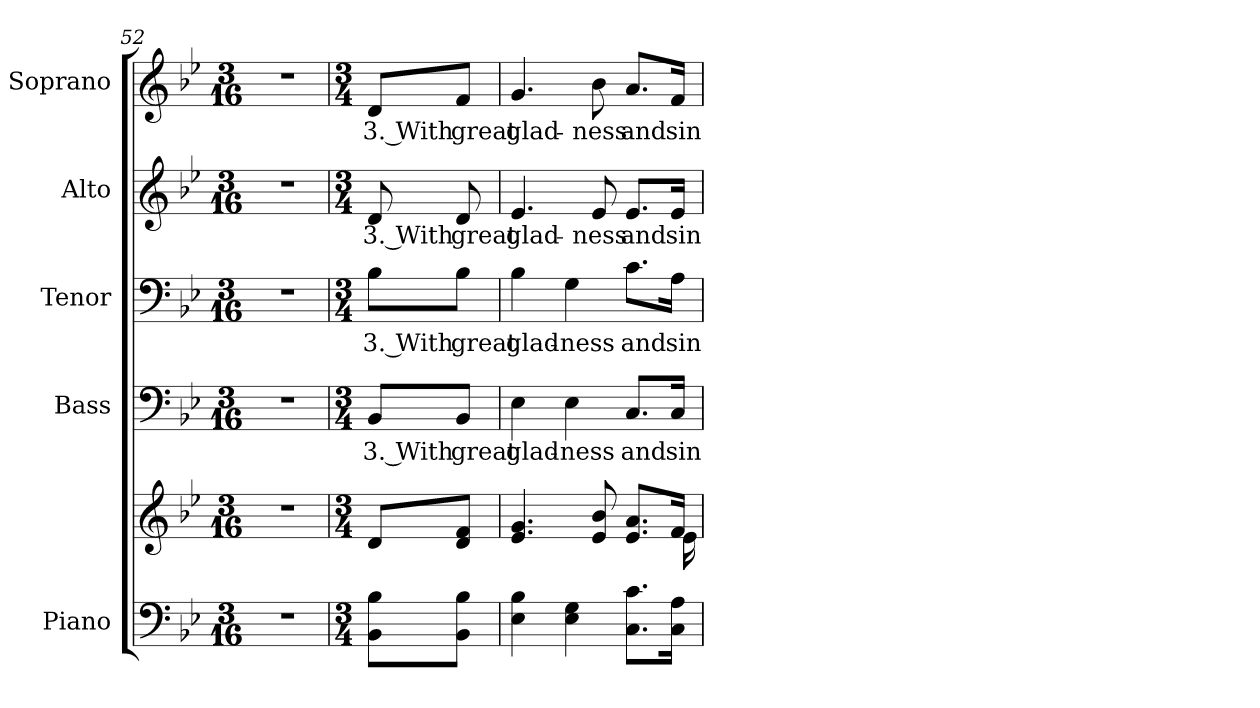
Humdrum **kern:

**kern	**kern	**kern	**text	**kern	**text	**kern	**text	**kern	**text
*part5	*part5	*part4	*part4	*part3	*part3	*part2	*part2	*part1	*part1
*staff6	*staff5	*staff4	*staff4	*staff3	*staff3	*staff2	*staff2	*staff1	*staff1
*I"Piano	*	*I"Bass	*	*I"Tenor	*	*I"Alto	*	*I"Soprano	*
*I'Pno.	*	*I'B.	*	*I'T.	*	*I'A.	*	*I'S.	*
*clefF4	*clefG2	*clefF4	*	*clefF4	*	*clefG2	*	*clefG2	*
*k[b-e-]	*k[b-e-]	*k[b-e-]	*	*k[b-e-]	*	*k[b-e-]	*	*k[b-e-]	*
*B-:	*B-:	*B-:	*	*B-:	*	*B-:	*	*B-:	*
*M3/16	*M3/16	*M3/16	*	*M3/16	*	*M3/16	*	*M3/16	*
=52	=52	=52	=52	=52	=52	=52	=52	=52	=52
!LO:N:vis=1	!LO:N:vis=1	!LO:N:vis=1	!	!LO:N:vis=1	!	!LO:N:vis=1	!	!LO:N:vis=1	!
8.r	8.r	8.r	.	8.r	.	8.r	.	8.r	.
!!LO:PB:g=z
=53	=53	=53	=53	=53	=53	=53	=53	=53	=53
*M3/4	*M3/4	*M3/4	*	*M3/4	*	*M3/4	*	*M3/4	*
!	!	!	!LO:LY:b:color=#000000	!	!	!	!	!	!
!	!	!	!	!	!LO:LY:b:color=#000000	!	!	!	!
!	!	!	!	!	!	!	!LO:LY:b:color=#000000	!	!
!	!	!	!	!	!	!	!	!	!LO:LY:b:color=#000000
8BB-i\ 8B-i\L	8di/L	8BB-i/L	3. With	8B-i\L	3. With	8di/	3. With	8di/L	3. With
!	!	!	!LO:LY:b:color=#000000	!	!	!	!	!	!
!	!	!	!	!	!LO:LY:b:color=#000000	!	!	!	!
!	!	!	!	!	!	!	!LO:LY:b:color=#000000	!	!
!	!	!	!	!	!	!	!	!	!LO:LY:b:color=#000000
8BB-i\ 8B-i\J	8di/ 8fi/J	8BB-i/J	great	8B-i\J	great	8di/	great	8fi/J	great
=54	=54	=54	=54	=54	=54	=54	=54	=54	=54
*	*^	*	*	*	*	*	*	*	*
!	!	!	!	!LO:LY:b:color=#000000	!	!	!	!	!	!
!	!	!	!	!	!	!LO:LY:b:color=#000000	!	!	!	!
!	!	!	!	!	!	!	!	!LO:LY:b:color=#000000	!	!
!	!	!	!	!	!	!	!	!	!	!LO:LY:b:color=#000000
4E-i\ 4B-i	4.e-i/ 4.gi	2ryy	4E-i\	glad-	4B-i\	glad-	4.e-i/	glad-	4.gi/	glad-
!	!	!	!	!LO:LY:b:color=#000000	!	!	!	!	!	!
!	!	!	!	!	!	!LO:LY:b:color=#000000	!	!	!	!
4E-i\ 4Gi	.	.	4E-i\	-ness	4Gi\	-ness	.	.	.	.
!	!	!	!	!	!	!	!	!LO:LY:b:color=#000000	!	!
!	!	!	!	!	!	!	!	!	!	!LO:LY:b:color=#000000
.	8e-i/ 8b-i	.	.	.	.	.	8e-i/	-ness	8b-i\	-ness
!	!	!	!	!LO:LY:b:color=#000000	!	!	!	!	!	!
!	!	!	!	!	!	!LO:LY:b:color=#000000	!	!	!	!
!	!	!	!	!	!	!	!	!LO:LY:b:color=#000000	!	!
!	!	!	!	!	!	!	!	!	!	!LO:LY:b:color=#000000
8.Ci\ 8.ci\L	8.e-i/ 8.ai/L	8ryy	8.Ci/L	and	8.ci\L	and	8.e-i/L	and	8.ai/L	and
.	.	16ryy	.	.	.	.	.	.	.	.
!	!	!	!	!LO:LY:b:color=#000000	!	!	!	!	!	!
!	!	!	!	!	!	!LO:LY:b:color=#000000	!	!	!	!
!	!	!	!	!	!	!	!	!LO:LY:b:color=#000000	!	!
!	!	!	!	!	!	!	!	!	!	!LO:LY:b:color=#000000
16Ci\ 16Ai\Jk	16fi/Jk	16e-i\	16Ci/Jk	sin-	16Ai\Jk	sin-	16e-i/Jk	sin-	16fi/Jk	sin-
*	*v	*v	*	*	*	*	*	*	*	*
=	=	=	=	=	=	=	=	=	=
*-	*-	*-	*-	*-	*-	*-	*-	*-	*-
